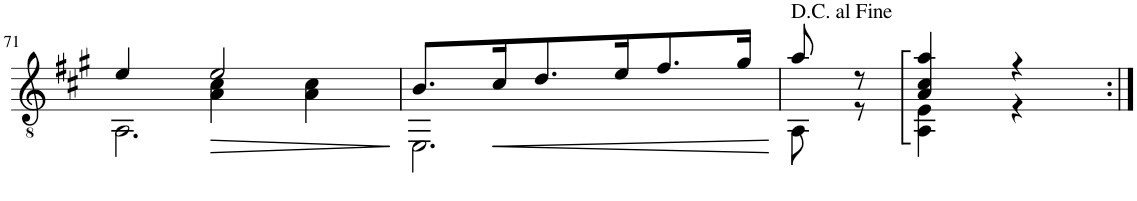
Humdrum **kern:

**kern	**dynam
*part1	*part1
*staff1	*staff1
*I"Guitar	*
*I'Guit.	*
!!LO:PB:g=z
*clefGv2	*
*k[f#c#g#]	*
*M3/4	*
=71	=71
*^	*
*	*^	*
4e/	4ryy	2.AA\	.
!	!	!	!LO:HP:b
2e/	4A\ 4c#\	.	>
.	4A\ 4c#\	.	.
*v	*v	*v	*
.	]
=72	=72
*^	*
8.B/L	2.EE\	.
!	!	!LO:HP:b
16c#/K	.	<
8.d/	.	.
16e/K	.	.
8.f#/	.	.
16g#/Jk	.	.
*v	*v	*
.	[
=73	=73
*^	*
8a/	8AA\	.
8r	8r	.
4A/ 4c#/ 4a/	4AA\ 4E\	.
4r	4r	.
*v	*v	*
=:|!	=:|!
*-	*-
